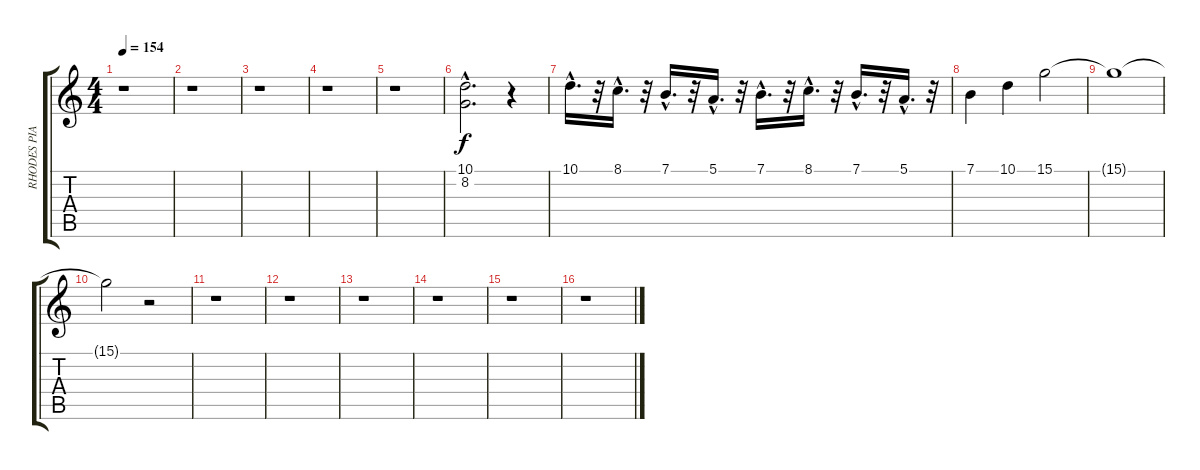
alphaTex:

\track ("RHODES PIANO" "RHODES PIA") {instrument electricpiano1}
\staff {score tabs}
\tuning (E4 B3 G3 D3 A2 E2) {hide}
\ts (4 4)
\tempo 154
\clef g2
\ks c
r.1{dy f} |
r.1 |
r.1 |
r.1 |
r.1 |
(10.1{hac} 8.2{hac}).2{d} r.4 |
10.1{hac}.16{d} r.32 8.1{hac}.16{d} r.32 7.1{hac}.16{d} r.32 5.1{hac}.16{d} r.32 7.1{hac}.16{d} r.32 8.1{hac}.16{d} r.32 7.1{hac}.16{d} r.32 5.1{hac}.16{d} r.32 |
7.1.4 10.1.4 15.1.2 |
15.1{t}.1 |
15.1{t}.2 r.2 |
r.1 |
r.1 |
r.1 |
r.1 |
r.1 |
r.1
